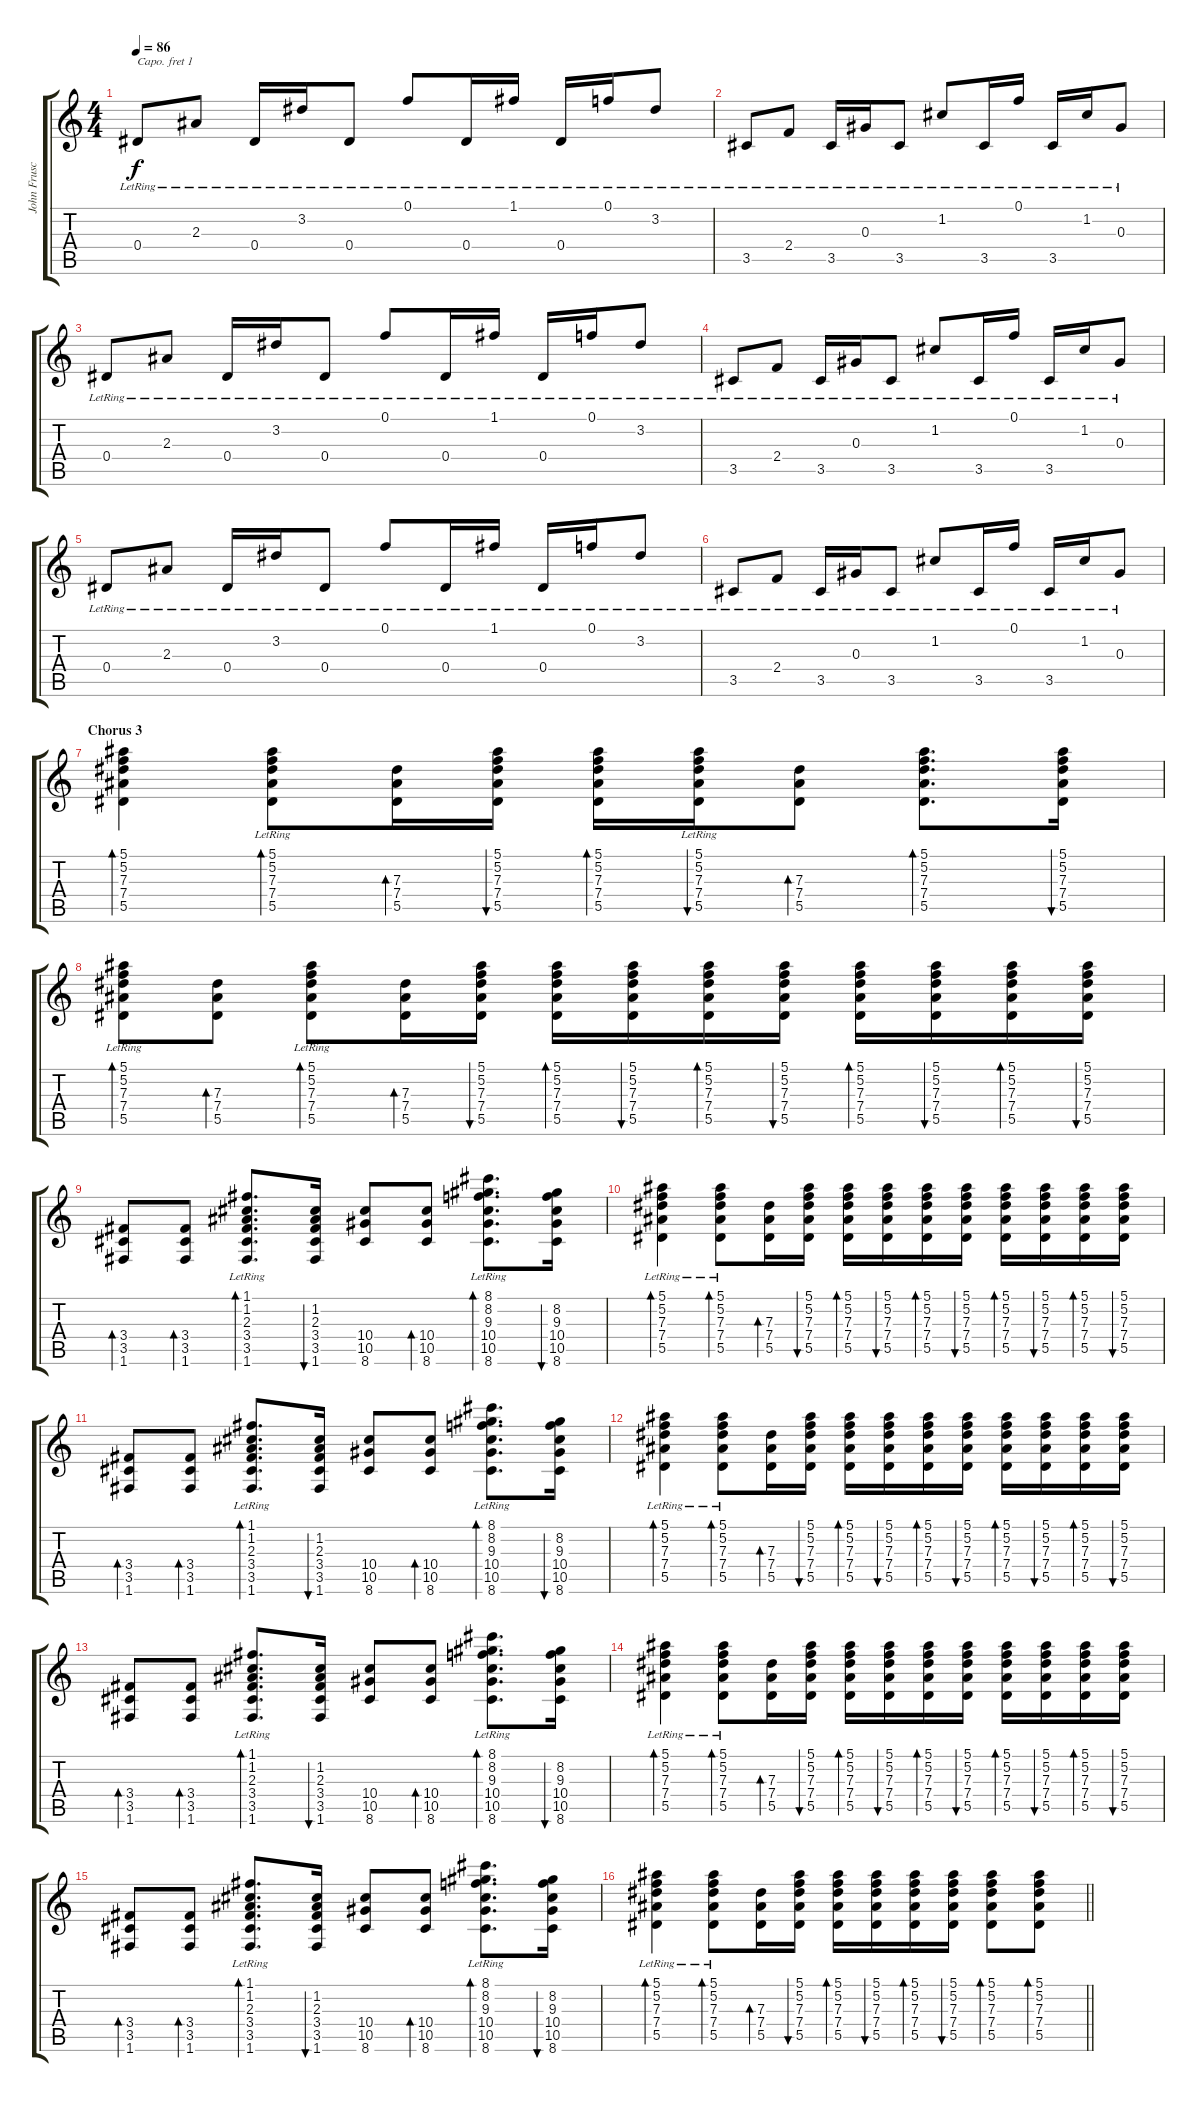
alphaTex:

\track ("John Frusciante (Guitar 1)" "John Frusc") {instrument acousticguitarnylon}
\staff {score tabs}
\capo 1
\tuning (E4 B3 G3 D3 A2 E2) {hide}
\ts (4 4)
\tempo 86
\clef g2
\ks c
0.4{lr}.8{dy f} 2.3{lr}.8 0.4{lr}.16 3.2{lr}.16 0.4{lr}.8 0.1{lr}.8 0.4{lr}.16 1.1{lr}.16 0.4{lr}.16 0.1{lr}.16 3.2{lr}.8 |
3.5{lr}.8 2.4{lr}.8 3.5{lr}.16 0.3{lr}.16 3.5{lr}.8 1.2{lr}.8 3.5{lr}.16 0.1{lr}.16 3.5{lr}.16 1.2{lr}.16 0.3{lr}.8 |
0.4{lr}.8 2.3{lr}.8 0.4{lr}.16 3.2{lr}.16 0.4{lr}.8 0.1{lr}.8 0.4{lr}.16 1.1{lr}.16 0.4{lr}.16 0.1{lr}.16 3.2{lr}.8 |
3.5{lr}.8 2.4{lr}.8 3.5{lr}.16 0.3{lr}.16 3.5{lr}.8 1.2{lr}.8 3.5{lr}.16 0.1{lr}.16 3.5{lr}.16 1.2{lr}.16 0.3{lr}.8 |
0.4{lr}.8 2.3{lr}.8 0.4{lr}.16 3.2{lr}.16 0.4{lr}.8 0.1{lr}.8 0.4{lr}.16 1.1{lr}.16 0.4{lr}.16 0.1{lr}.16 3.2{lr}.8 |
3.5{lr}.8 2.4{lr}.8 3.5{lr}.16 0.3{lr}.16 3.5{lr}.8 1.2{lr}.8 3.5{lr}.16 0.1{lr}.16 3.5{lr}.16 1.2{lr}.16 0.3{lr}.8 |
\section ("" "Chorus 3")
(5.1 5.2 7.3 7.4 5.5).4{bd 30} (5.1{lr} 5.2{lr} 7.3 7.4 5.5).8{bd 30} (7.3 7.4 5.5).16{bd 30} (5.1 5.2 7.3 7.4 5.5).16{bu 30} (5.1 5.2 7.3 7.4 5.5).16{bd 30} (5.1{lr} 5.2{lr} 7.3 7.4 5.5).16{bu 30} (7.3 7.4 5.5).8{bd 30} (5.1 5.2 7.3 7.4 5.5).8{d bd 30} (5.1 5.2 7.3 7.4 5.5).16{bu 30} |
(5.1{lr} 5.2{lr} 7.3 7.4 5.5).8{bd 30} (7.3 7.4 5.5).8{bd 30} (5.1{lr} 5.2{lr} 7.3 7.4 5.5).8{bd 30} (7.3 7.4 5.5).16{bd 30} (5.1 5.2 7.3 7.4 5.5).16{bu 30} (5.1 5.2 7.3 7.4 5.5).16{bd 30} (5.1 5.2 7.3 7.4 5.5).16{bu 30} (5.1 5.2 7.3 7.4 5.5).16{bd 30} (5.1 5.2 7.3 7.4 5.5).16{bu 30} (5.1 5.2 7.3 7.4 5.5).16{bd 30} (5.1 5.2 7.3 7.4 5.5).16{bu 30} (5.1 5.2 7.3 7.4 5.5).16{bd 30} (5.1 5.2 7.3 7.4 5.5).16{bu 30} |
(3.4 3.5 1.6).8{bd 30} (3.4 3.5 1.6).8{bd 30} (1.1{lr} 1.2 2.3 3.4 3.5 1.6).8{d bd 30} (1.2 2.3 3.4 3.5 1.6).16{bu 30} (10.4 10.5 8.6).8 (10.4 10.5 8.6).8{bd 30} (8.1{lr} 8.2 9.3 10.4 10.5 8.6).8{d bd 30} (8.2 9.3 10.4 10.5 8.6).16{bu 30} |
(5.1{lr} 5.2{lr} 7.3 7.4 5.5).4{bd 30} (5.1{lr} 5.2{lr} 7.3 7.4 5.5).8{bd 30} (7.3 7.4 5.5).16{bd 30} (5.1 5.2 7.3 7.4 5.5).16{bu 30} (5.1 5.2 7.3 7.4 5.5).16{bd 30} (5.1 5.2 7.3 7.4 5.5).16{bu 30} (5.1 5.2 7.3 7.4 5.5).16{bd 30} (5.1 5.2 7.3 7.4 5.5).16{bu 30} (5.1 5.2 7.3 7.4 5.5).16{bd 30} (5.1 5.2 7.3 7.4 5.5).16{bu 30} (5.1 5.2 7.3 7.4 5.5).16{bd 30} (5.1 5.2 7.3 7.4 5.5).16{bu 30} |
(3.4 3.5 1.6).8{bd 30} (3.4 3.5 1.6).8{bd 30} (1.1{lr} 1.2 2.3 3.4 3.5 1.6).8{d bd 30} (1.2 2.3 3.4 3.5 1.6).16{bu 30} (10.4 10.5 8.6).8 (10.4 10.5 8.6).8{bd 30} (8.1{lr} 8.2 9.3 10.4 10.5 8.6).8{d bd 30} (8.2 9.3 10.4 10.5 8.6).16{bu 30} |
(5.1{lr} 5.2{lr} 7.3 7.4 5.5).4{bd 30} (5.1{lr} 5.2{lr} 7.3 7.4 5.5).8{bd 30} (7.3 7.4 5.5).16{bd 30} (5.1 5.2 7.3 7.4 5.5).16{bu 30} (5.1 5.2 7.3 7.4 5.5).16{bd 30} (5.1 5.2 7.3 7.4 5.5).16{bu 30} (5.1 5.2 7.3 7.4 5.5).16{bd 30} (5.1 5.2 7.3 7.4 5.5).16{bu 30} (5.1 5.2 7.3 7.4 5.5).16{bd 30} (5.1 5.2 7.3 7.4 5.5).16{bu 30} (5.1 5.2 7.3 7.4 5.5).16{bd 30} (5.1 5.2 7.3 7.4 5.5).16{bu 30} |
(3.4 3.5 1.6).8{bd 30} (3.4 3.5 1.6).8{bd 30} (1.1{lr} 1.2 2.3 3.4 3.5 1.6).8{d bd 30} (1.2 2.3 3.4 3.5 1.6).16{bu 30} (10.4 10.5 8.6).8 (10.4 10.5 8.6).8{bd 30} (8.1{lr} 8.2 9.3 10.4 10.5 8.6).8{d bd 30} (8.2 9.3 10.4 10.5 8.6).16{bu 30} |
(5.1{lr} 5.2{lr} 7.3 7.4 5.5).4{bd 30} (5.1{lr} 5.2{lr} 7.3 7.4 5.5).8{bd 30} (7.3 7.4 5.5).16{bd 30} (5.1 5.2 7.3 7.4 5.5).16{bu 30} (5.1 5.2 7.3 7.4 5.5).16{bd 30} (5.1 5.2 7.3 7.4 5.5).16{bu 30} (5.1 5.2 7.3 7.4 5.5).16{bd 30} (5.1 5.2 7.3 7.4 5.5).16{bu 30} (5.1 5.2 7.3 7.4 5.5).16{bd 30} (5.1 5.2 7.3 7.4 5.5).16{bu 30} (5.1 5.2 7.3 7.4 5.5).16{bd 30} (5.1 5.2 7.3 7.4 5.5).16{bu 30} |
(3.4 3.5 1.6).8{bd 30} (3.4 3.5 1.6).8{bd 30} (1.1{lr} 1.2 2.3 3.4 3.5 1.6).8{d bd 30} (1.2 2.3 3.4 3.5 1.6).16{bu 30} (10.4 10.5 8.6).8 (10.4 10.5 8.6).8{bd 30} (8.1{lr} 8.2 9.3 10.4 10.5 8.6).8{d bd 30} (8.2 9.3 10.4 10.5 8.6).16{bu 30} |
\barLineRight lightlight
(5.1{lr} 5.2{lr} 7.3 7.4 5.5).4{bd 30} (5.1{lr} 5.2{lr} 7.3 7.4 5.5).8{bd 30} (7.3 7.4 5.5).16{bd 30} (5.1 5.2 7.3 7.4 5.5).16{bu 30} (5.1 5.2 7.3 7.4 5.5).16{bd 30} (5.1 5.2 7.3 7.4 5.5).16{bu 30} (5.1 5.2 7.3 7.4 5.5).16{bd 30} (5.1 5.2 7.3 7.4 5.5).16{bu 30} (5.1 5.2 7.3 7.4 5.5).8{bd 30} (5.1 5.2 7.3 7.4 5.5).8{bd 30}
